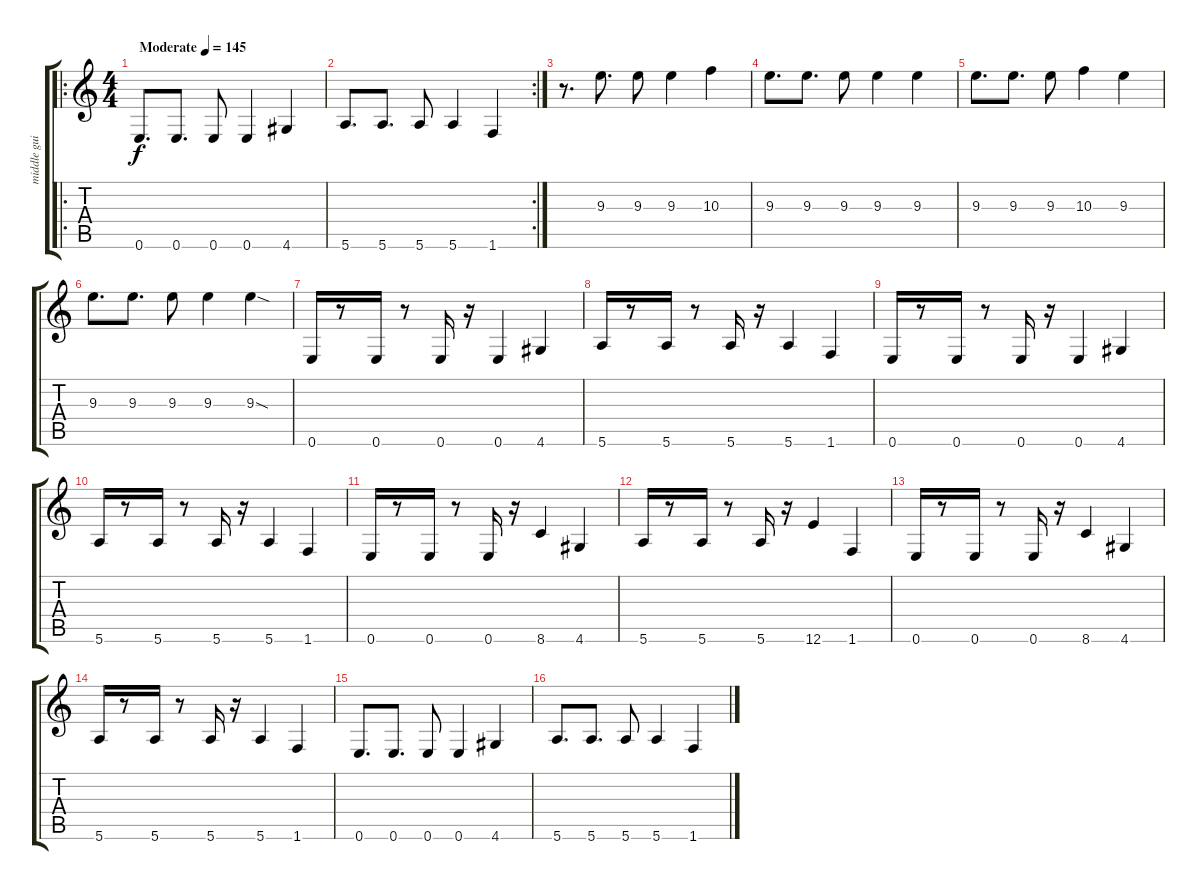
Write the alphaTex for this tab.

\track ("middle guitars" "middle gui") {instrument distortionguitar}
\staff {score tabs}
\tuning (E4 B3 G3 D3 A2 E2) {hide}
\ro
\ts (4 4)
\tempo (145 "Moderate")
\clef g2
\ks c
0.6.8{d dy f instrument distortionguitar} 0.6.8{d} 0.6.8 0.6.4 4.6.4 |
\rc 2
5.6.8{d} 5.6.8{d} 5.6.8 5.6.4 1.6.4 |
r.8{d} 9.3.8{d} 9.3.8 9.3.4 10.3.4 |
9.3.8{d} 9.3.8{d} 9.3.8 9.3.4 9.3.4 |
9.3.8{d} 9.3.8{d} 9.3.8 10.3.4 9.3.4 |
9.3.8{d} 9.3.8{d} 9.3.8 9.3.4 9.3{sod}.4 |
0.6.16 r.8 0.6.16 r.8 0.6.16 r.16 0.6.4 4.6.4 |
5.6.16 r.8 5.6.16 r.8 5.6.16 r.16 5.6.4 1.6.4 |
0.6.16 r.8 0.6.16 r.8 0.6.16 r.16 0.6.4 4.6.4 |
5.6.16 r.8 5.6.16 r.8 5.6.16 r.16 5.6.4 1.6.4 |
0.6.16 r.8 0.6.16 r.8 0.6.16 r.16 8.6.4 4.6.4 |
5.6.16 r.8 5.6.16 r.8 5.6.16 r.16 12.6.4 1.6.4 |
0.6.16 r.8 0.6.16 r.8 0.6.16 r.16 8.6.4 4.6.4 |
5.6.16 r.8 5.6.16 r.8 5.6.16 r.16 5.6.4 1.6.4 |
0.6.8{d} 0.6.8{d} 0.6.8 0.6.4 4.6.4 |
5.6.8{d} 5.6.8{d} 5.6.8 5.6.4 1.6.4
